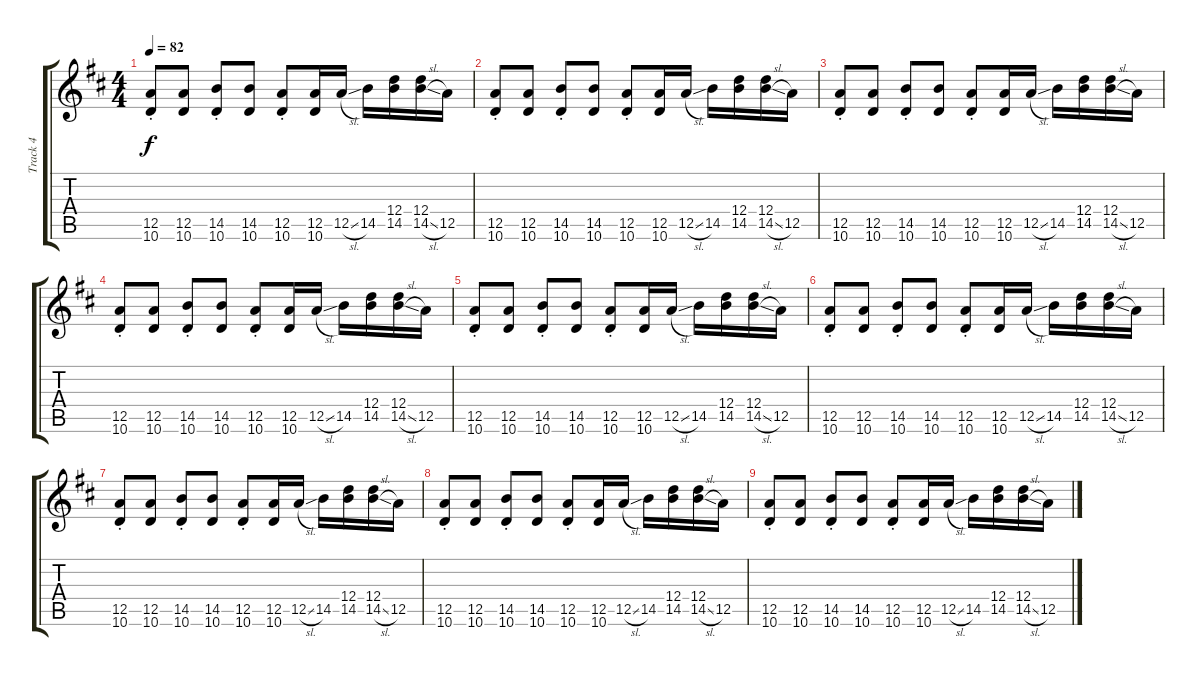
\track ("Track 4" "Track 4") {instrument electricguitarclean}
\staff {score tabs}
\tuning (E4 B3 G3 D3 A2 E2) {hide}
\ts (4 4)
\tempo 82
\clef g2
\ks d
(12.5{st} 10.6{st}).8{dy f} (12.5 10.6).8 (14.5{st} 10.6{st}).8 (14.5 10.6).8 (12.5{st} 10.6{st}).8 (12.5 10.6).16 12.5{sl}.16 14.5.16 (12.4 14.5).16 (12.4 14.5{sl}).16 12.5.16 |
(12.5{st} 10.6{st}).8 (12.5 10.6).8 (14.5{st} 10.6{st}).8 (14.5 10.6).8 (12.5{st} 10.6{st}).8 (12.5 10.6).16 12.5{sl}.16 14.5.16 (12.4 14.5).16 (12.4 14.5{sl}).16 12.5.16 |
(12.5{st} 10.6{st}).8 (12.5 10.6).8 (14.5{st} 10.6{st}).8 (14.5 10.6).8 (12.5{st} 10.6{st}).8 (12.5 10.6).16 12.5{sl}.16 14.5.16 (12.4 14.5).16 (12.4 14.5{sl}).16 12.5.16 |
(12.5{st} 10.6{st}).8 (12.5 10.6).8 (14.5{st} 10.6{st}).8 (14.5 10.6).8 (12.5{st} 10.6{st}).8 (12.5 10.6).16 12.5{sl}.16 14.5.16 (12.4 14.5).16 (12.4 14.5{sl}).16 12.5.16 |
(12.5{st} 10.6{st}).8 (12.5 10.6).8 (14.5{st} 10.6{st}).8 (14.5 10.6).8 (12.5{st} 10.6{st}).8 (12.5 10.6).16 12.5{sl}.16 14.5.16 (12.4 14.5).16 (12.4 14.5{sl}).16 12.5.16 |
(12.5{st} 10.6{st}).8 (12.5 10.6).8 (14.5{st} 10.6{st}).8 (14.5 10.6).8 (12.5{st} 10.6{st}).8 (12.5 10.6).16 12.5{sl}.16 14.5.16 (12.4 14.5).16 (12.4 14.5{sl}).16 12.5.16 |
(12.5{st} 10.6{st}).8 (12.5 10.6).8 (14.5{st} 10.6{st}).8 (14.5 10.6).8 (12.5{st} 10.6{st}).8 (12.5 10.6).16 12.5{sl}.16 14.5.16 (12.4 14.5).16 (12.4 14.5{sl}).16 12.5.16 |
(12.5{st} 10.6{st}).8 (12.5 10.6).8 (14.5{st} 10.6{st}).8 (14.5 10.6).8 (12.5{st} 10.6{st}).8 (12.5 10.6).16 12.5{sl}.16 14.5.16 (12.4 14.5).16 (12.4 14.5{sl}).16 12.5.16 |
(12.5{st} 10.6{st}).8 (12.5 10.6).8 (14.5{st} 10.6{st}).8 (14.5 10.6).8 (12.5{st} 10.6{st}).8 (12.5 10.6).16 12.5{sl}.16 14.5.16 (12.4 14.5).16 (12.4 14.5{sl}).16 12.5.16
